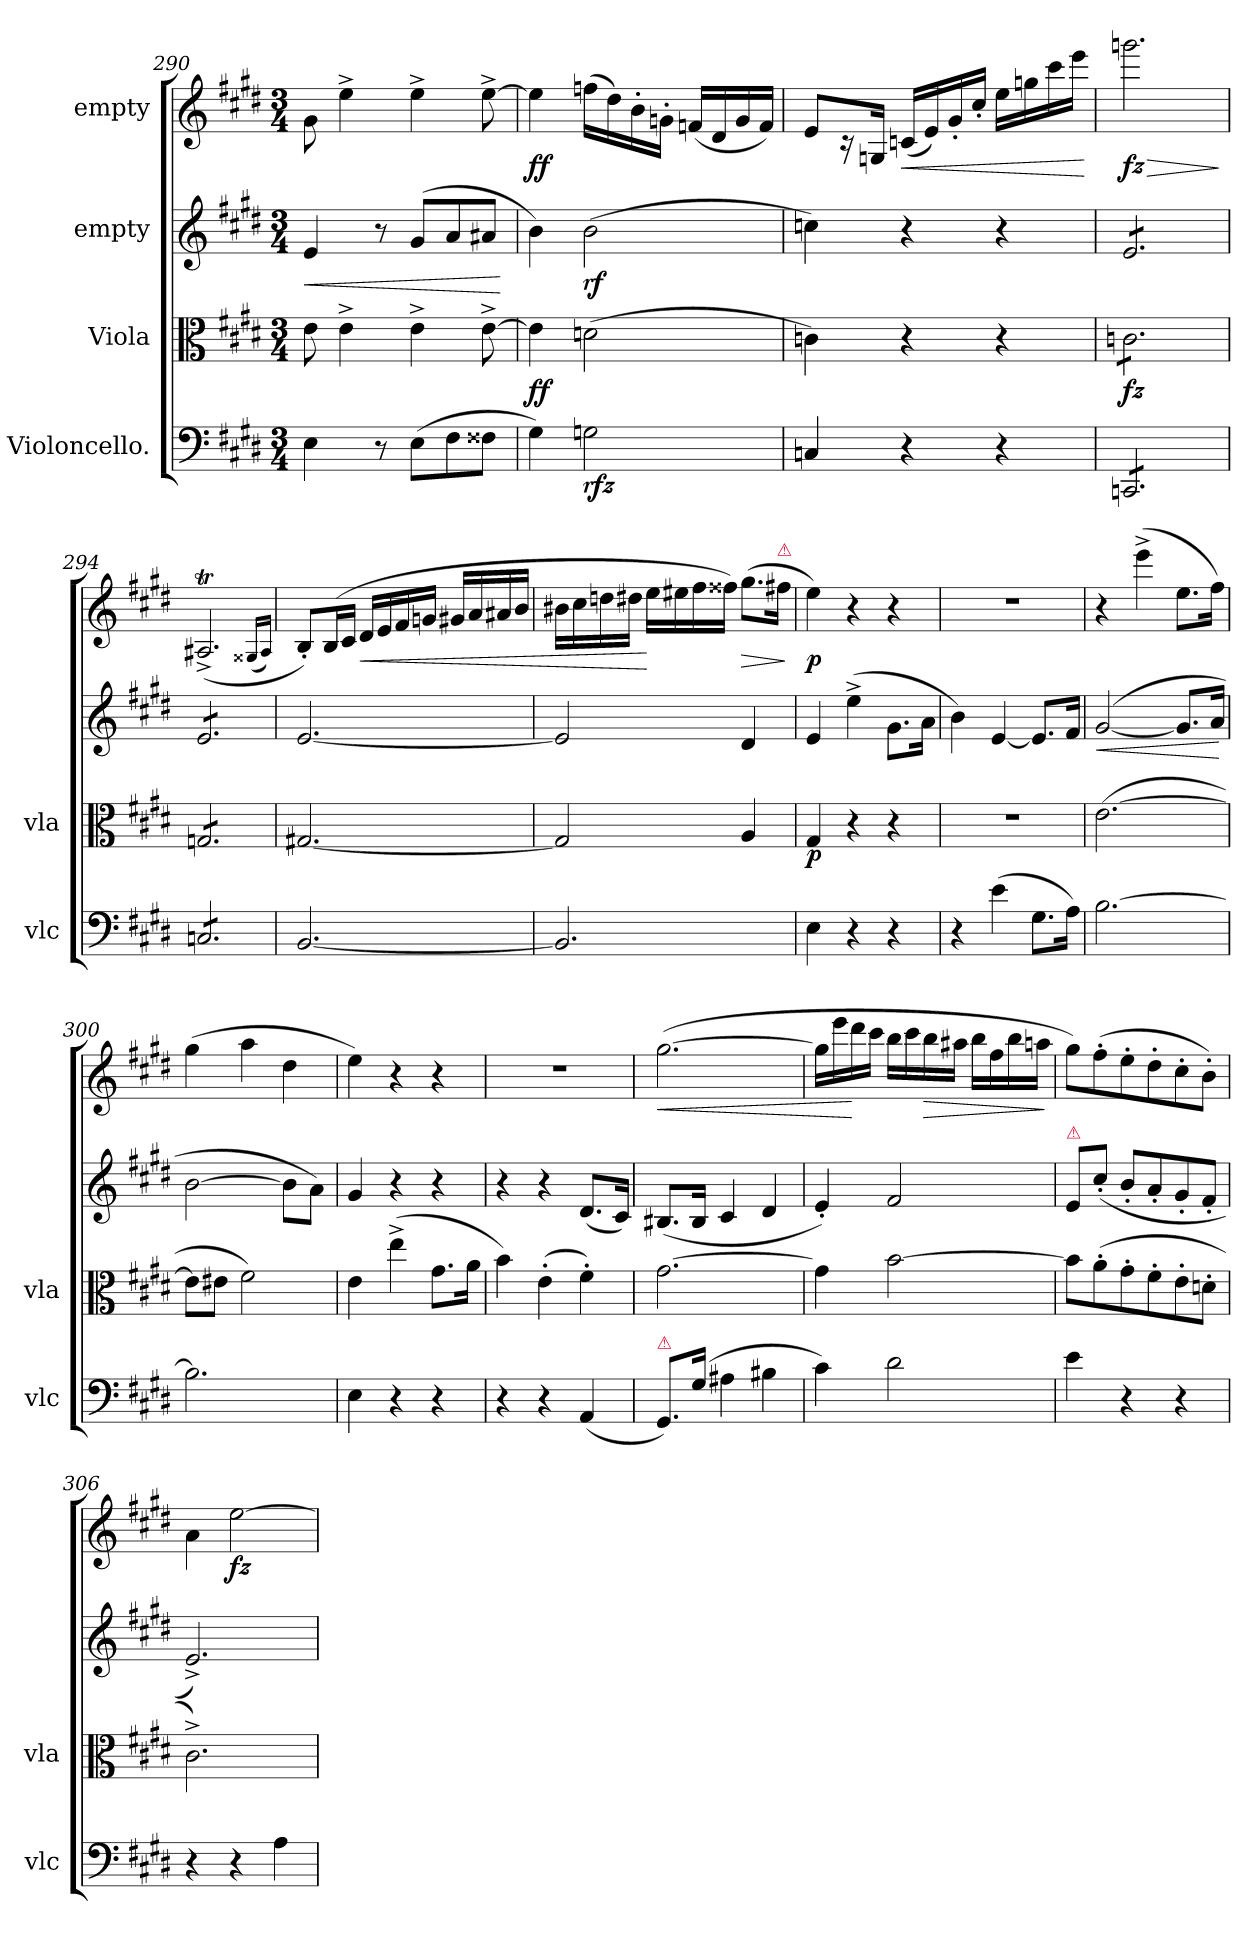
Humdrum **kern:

**kern	**dynam	**kern	**dynam	**kern	**dynam	**kern	**dynam
*part4	*part4	*part3	*part3	*part2	*part2	*part1	*part1
*staff4	*staff4	*staff3	*staff3	*staff2	*staff2	*staff1	*staff1
*I"Violoncello.	*	*I"Viola	*	*I"empty	*	*I"empty	*
*I'vlc	*	*I'vla	*	*	*	*	*
*clefF4	*	*clefC3	*	*clefG2	*	*clefG2	*
*k[f#c#g#d#]	*	*k[f#c#g#d#]	*	*k[f#c#g#d#]	*	*k[f#c#g#d#]	*
*M3/4	*	*M3/4	*	*M3/4	*	*M3/4	*
=290	=290	=290	=290	=290	=290	=290	=290
!	!	!	!	!	!LO:HP:b	!	!
4E\	.	8e\	.	4e/	<	8g#\	.
.	.	4e^<\	.	.	.	4ee^<\	.
8r	.	.	.	8r	.	.	.
(8E\L	.	4e^<\	.	(8g#/L	.	4ee^<\	.
8F#\	.	.	.	8a/	.	.	.
8F##X\J	.	[8e^<\	.	8a#X/J	.	[8ee^<\	.
.	.	.	.	.	[	.	.
=291	=291	=291	=291	=291	=291	=291	=291
4G#\)	.	4e\]	ff	4b\)	.	4ee\]	ff
!	!LO:DY:b	!	!	!	!	!	!
2Gn\	rfz	(2dn\	.	(2b\	rf	(16ffn\LL	.
.	.	.	.	.	.	16dd#\)	.
.	.	.	.	.	.	16b'\	.
.	.	.	.	.	.	16gn'\JJ	.
.	.	.	.	.	.	(16fn/LL	.
.	.	.	.	.	.	16d#/	.
.	.	.	.	.	.	16g/	.
.	.	.	.	.	.	16f/JJ)	.
=292	=292	=292	=292	=292	=292	=292	=292
4Cn/	.	4cn\)	.	4ccn\)	.	8e/L	.
.	.	.	.	.	.	16r	.
.	.	.	.	.	.	16Gn/Jk	.
!	!	!	!	!	!	!	!LO:HP:b
4r	.	4r	.	4r	.	(16cn/LL	<
.	.	.	.	.	.	16e/)	.
.	.	.	.	.	.	16g#'/	.
.	.	.	.	.	.	16cc#'/JJ	.
4r	.	4r	.	4r	.	16ee\LL	.
.	.	.	.	.	.	16ggn\	.
.	.	.	.	.	.	16ccc#\	.
.	.	.	.	.	.	16eee\JJ	.
.	.	.	.	.	.	.	[
=293	=293	=293	=293	=293	=293	=293	=293
!	!	!	!	!	!	!	!LO:HP:b
*tremolo	*	*	*	*	*	*	*
*	*	*tremolo	*	*	*	*	*
*	*	*	*	*tremolo	*	*	*
8CCn/L	.	8cn\L	fz	8e/L	.	2.gggn\	> fz
8CCn/	.	8cn\	.	8e/	.	.	.
8CCn/	.	8cn\	.	8e/	.	.	.
8CCn/	.	8cn\	.	8e/	.	.	.
8CCn/	.	8cn\	.	8e/	.	.	.
8CCn/J	.	8cn\J	.	8e/J	.	.	.
.	.	.	.	.	.	.	]
=294	=294	=294	=294	=294	=294	=294	=294
8Cn/L	.	8Gn/L	.	8e/L	.	(>2.A#Xt^/	.
8Cn/	.	8Gn/	.	8e/	.	.	.
8Cn/	.	8Gn/	.	8e/	.	.	.
8Cn/	.	8Gn/	.	8e/	.	.	.
8Cn/	.	8Gn/	.	8e/	.	.	.
8Cn/J	.	8Gn/J	.	8e/J	.	.	.
*	*	*	*	*Xtremolo	*	*	*
*	*	*Xtremolo	*	*	*	*	*
*Xtremolo	*	*	*	*	*	*	*
.	.	.	.	.	.	(16qqG##X/LL	.
.	.	.	.	.	.	16qqA#/JJ)	.
=295	=295	=295	=295	=295	=295	=295	=295
[2.BB/	.	[2.G#X/	.	[2.e/	.	8BTTT'/L)	.
.	.	.	.	.	.	(16B/L	.
.	.	.	.	.	.	16c#/JJ	.
!	!	!	!	!	!	!	!LO:HP:b
.	.	.	.	.	.	16d#/LL	<
.	.	.	.	.	.	16e/	.
.	.	.	.	.	.	16f#/	.
.	.	.	.	.	.	16gn/JJ	.
.	.	.	.	.	.	16g#X/LL	.
.	.	.	.	.	.	16a/	.
.	.	.	.	.	.	16a#X/	.
.	.	.	.	.	.	16b/JJ	.
=296	=296	=296	=296	=296	=296	=296	=296
2.BB/]	.	2G#/]	.	2e/]	.	16b#X\LL	.
.	.	.	.	.	.	16cc#\	.
.	.	.	.	.	.	16ddn\	.
.	.	.	.	.	.	16dd#X\JJ	.
.	.	.	.	.	.	16ee\LL	[
.	.	.	.	.	.	16ee#X\	.
.	.	.	.	.	.	16ff#\	.
.	.	.	.	.	.	16ff##X\JJ)	.
!	!	!	!	!	!	!	!LO:HP:b
.	.	4A/	.	4d#/	.	(8.gg#\L	>
!	!	!	!	!	!	!LO:TX:a:color=crimson:t=⚠	!
.	.	.	.	.	.	16ff#X\Jk	.
.	.	.	.	.	.	.	]
=297	=297	=297	=297	=297	=297	=297	=297
4E\	.	4G#/	p	4e/	.	4ee\)	p
4r	.	4r	.	(4ee^<\	.	4r	.
4r	.	4r	.	8.g#\L	.	4r	.
.	.	.	.	16a\Jk	.	.	.
=298	=298	=298	=298	=298	=298	=298	=298
4r	.	2.r	.	4b\)	.	2.r	.
(4e\	.	.	.	[4e/	.	.	.
8.G#\L	.	.	.	8.e/L]	.	.	.
16A\Jk)	.	.	.	16f#/Jk	.	.	.
=299	=299	=299	=299	=299	=299	=299	=299
!	!	!	!	!	!LO:HP:b	!	!
[2.B\	.	([2.e\	.	([2g#/	<	4r	.
.	.	.	.	.	.	(4eee^<\	.
.	.	.	.	8.g#/L]	.	8.ee\L	.
.	.	.	.	16a/Jk	.	16ff#\Jk)	.
.	.	.	.	.	[	.	.
=300	=300	=300	=300	=300	=300	=300	=300
2.B\]	.	8e\L]	.	[2b\	.	(4gg#\	.
.	.	8e#X\J	.	.	.	.	.
.	.	2f#\)	.	.	.	4aa\	.
.	.	.	.	8b\L]	.	4dd#\	.
.	.	.	.	8a\J)	.	.	.
=301	=301	=301	=301	=301	=301	=301	=301
4E\	.	4e\	.	4g#/	.	4ee\)	.
4r	.	(4ee^<\	.	4r	.	4r	.
4r	.	8.g#\L	.	4r	.	4r	.
.	.	16a\Jk	.	.	.	.	.
=302	=302	=302	=302	=302	=302	=302	=302
4r	.	4b\)	.	4r	.	2.r	.
4r	.	(4e'\	.	4r	.	.	.
(4AA/	.	4f#'\)	.	(8.d#/L	.	.	.
.	.	.	.	16c#/Jk)	.	.	.
=303	=303	=303	=303	=303	=303	=303	=303
!LO:TX:a:color=crimson:t=⚠	!	!	!	!	!	!	!
!	!	!	!	!	!	!	!LO:HP:b
8.GG#/L)	.	[2.g#\	.	(>8.B#X/L	.	([2.gg#\	<
(16G#\Jk	.	.	.	16B#/Jk	.	.	.
4A#X\	.	.	.	4c#/	.	.	.
4B#X\	.	.	.	4d#/	.	.	.
=304	=304	=304	=304	=304	=304	=304	=304
4c#\)	.	4g#\]	.	4e'/)	.	16gg#\LL]	.
.	.	.	.	.	.	16eee\	.
.	.	.	.	.	.	16ddd#\	[
.	.	.	.	.	.	16ccc#\JJ	.
2d#\	.	[2b\	.	2f#/	.	16bb\LL	.
.	.	.	.	.	.	16ccc#\	.
!	!	!	!	!	!	!	!LO:HP:b
.	.	.	.	.	.	16bb\	>
.	.	.	.	.	.	16aa#X\JJ	.
.	.	.	.	.	.	16bb\LL	.
.	.	.	.	.	.	16ff#\	.
.	.	.	.	.	.	16bb\	.
.	.	.	.	.	.	16aan\JJ	.
.	.	.	.	.	.	.	]
=305	=305	=305	=305	=305	=305	=305	=305
!	!	!	!	!LO:TX:a:color=crimson:t=⚠	!	!	!
4e\	.	8b\L]	.	8e/L	.	8gg#\L)	.
.	.	(8a'\	.	(8cc#'\J	.	(8ff#'\	.
4r	.	8g#'\	.	8b'/L	.	8ee'\	.
.	.	8f#'\	.	8a'/	.	8dd#'\	.
4r	.	8e'\	.	8g#'/	.	8cc#'\	.
.	.	8dn'\J	.	8f#'/J	.	8b'\J)	.
=306	=306	=306	=306	=306	=306	=306	=306
4r	.	2.c#^<\)	.	2.e^/)	.	4a\	.
4r	.	.	.	.	.	[2ee\	fz
4A\	.	.	.	.	.	.	.
=	=	=	=	=	=	=	=
*-	*-	*-	*-	*-	*-	*-	*-
